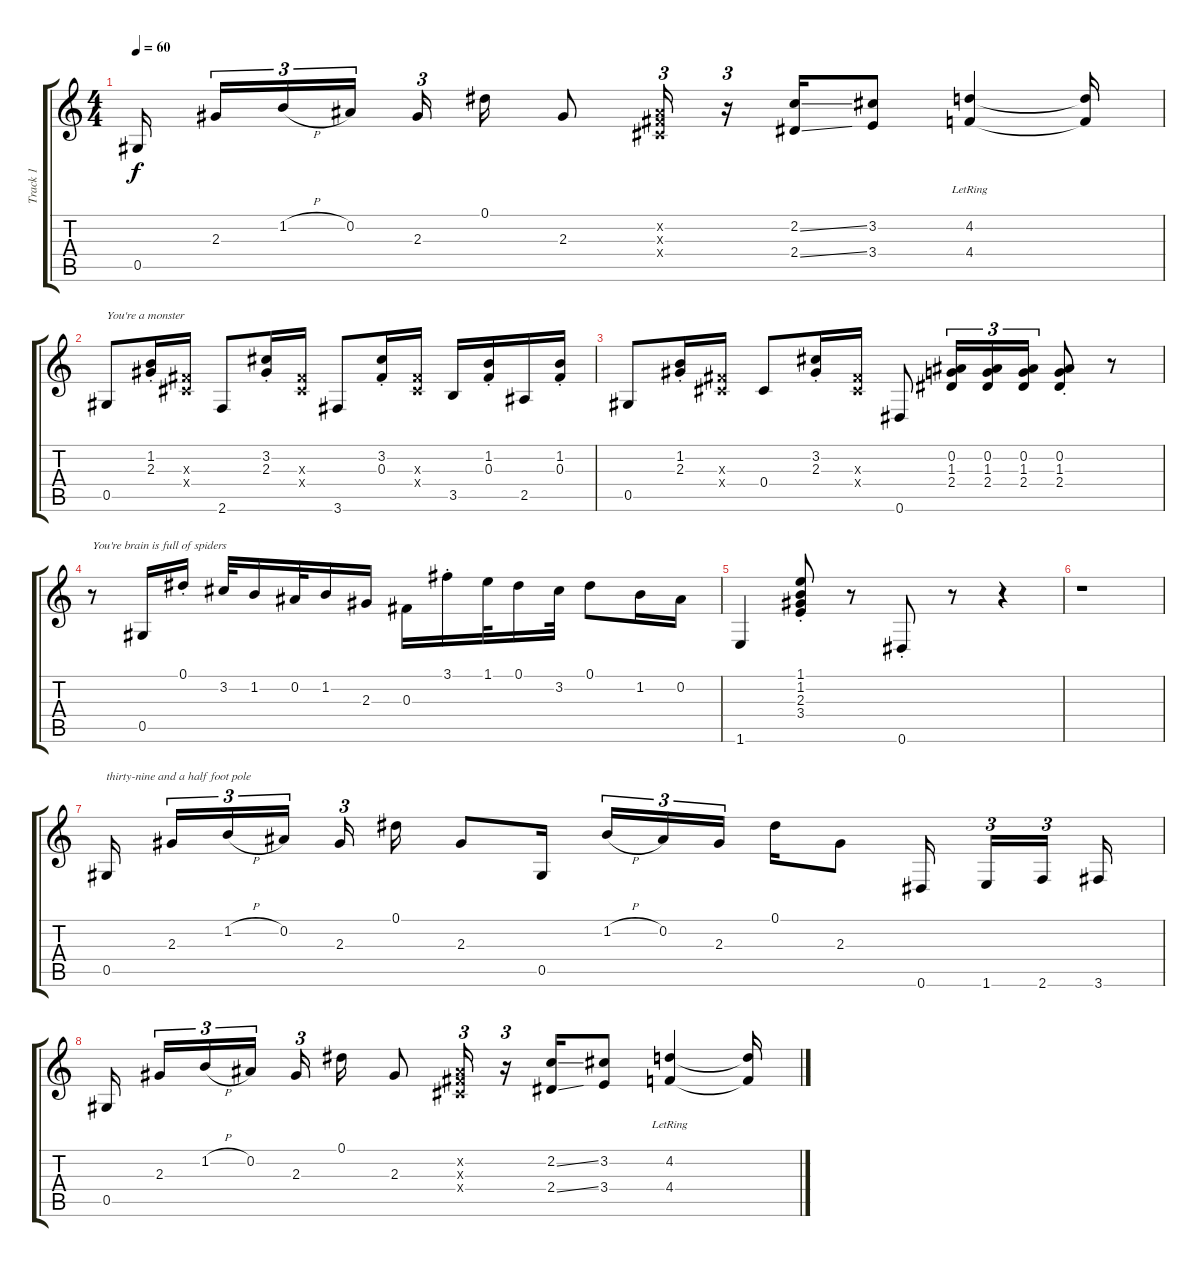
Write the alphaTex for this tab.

\track ("Track 1" "Track 1") {instrument overdrivenguitar}
\staff {score tabs}
\tuning (Eb4 Bb3 Gb3 Db3 Ab2 Eb2) {hide}
\ts (4 4)
\tempo 60
\clef g2
\ks c
0.5.16{dy f beam splitsecondary} 2.3.16{tu (3 2)} 1.2{h}.16{tu (3 2)} 0.2.16{tu (3 2) beam splitsecondary} 2.3.16{tu (3 2)} 0.1.16 2.3.8 (0.2{x} 0.3{x} 0.4{x}).16{tu (3 2)} r.16{tu (3 2)} (2.2{ss} 2.4{ss}).16 (3.2 3.4).8 (4.2{lr} 4.4{lr}).4 (4.2{t} 4.4{t}).16 |
0.5.8{txt "You're a monster"} (1.2{st} 2.3{st}).16 (0.3{x} 0.4{x}).16 2.6.8 (3.2{st} 2.3{st}).16 (0.3{x} 0.4{x}).16 3.6.8 (3.2{st} 0.3{st}).16 (0.3{x} 0.4{x}).16 3.5.16 (1.2{st} 0.3{st}).16 2.5.16 (1.2{st} 0.3{st}).16 |
0.5.8 (1.2{st} 2.3{st}).16 (0.3{x} 0.4{x}).16 0.4.8 (3.2{st} 2.3{st}).16 (0.3{x} 0.4{x}).16 0.6.8 (0.2 1.3 2.4).16{tu (3 2)} (0.2 1.3 2.4).16{tu (3 2)} (0.2 1.3 2.4).16{tu (3 2)} (0.2{st} 1.3{st} 2.4{st}).8 r.8 |
r.8{txt "You're brain is full of spiders"} 0.5.16 0.1{st}.16 3.2.32 1.2.16 0.2.32 1.2.16 2.3.16 0.3.16 3.1{st}.16 1.1.32 0.1.16 3.2.32 0.1.8 1.2.16 0.2.16 |
1.6.4 (1.1{st} 1.2{st} 2.3{st} 3.4{st}).8 r.8 0.6{st}.8 r.8 r.4 |
r.1 |
0.5.16{txt "thirty-nine and a half foot pole" beam splitsecondary} 2.3.16{tu (3 2)} 1.2{h}.16{tu (3 2)} 0.2.16{tu (3 2) beam splitsecondary} 2.3.16{tu (3 2)} 0.1.16 2.3.8 0.5.16 1.2{h}.16{tu (3 2)} 0.2.16{tu (3 2)} 2.3.16{tu (3 2) beam splitsecondary} 0.1.16 2.3.8 0.6.16{beam splitsecondary} 1.6.16{tu (3 2)} 2.6.16{tu (3 2) beam splitsecondary} 3.6.16 |
0.5.16{beam splitsecondary} 2.3.16{tu (3 2)} 1.2{h}.16{tu (3 2)} 0.2.16{tu (3 2) beam splitsecondary} 2.3.16{tu (3 2)} 0.1.16 2.3.8 (0.2{x} 0.3{x} 0.4{x}).16{tu (3 2)} r.16{tu (3 2)} (2.2{ss} 2.4{ss}).16 (3.2 3.4).8 (4.2{lr} 4.4{lr}).4 (4.2{t} 4.4{t}).16
